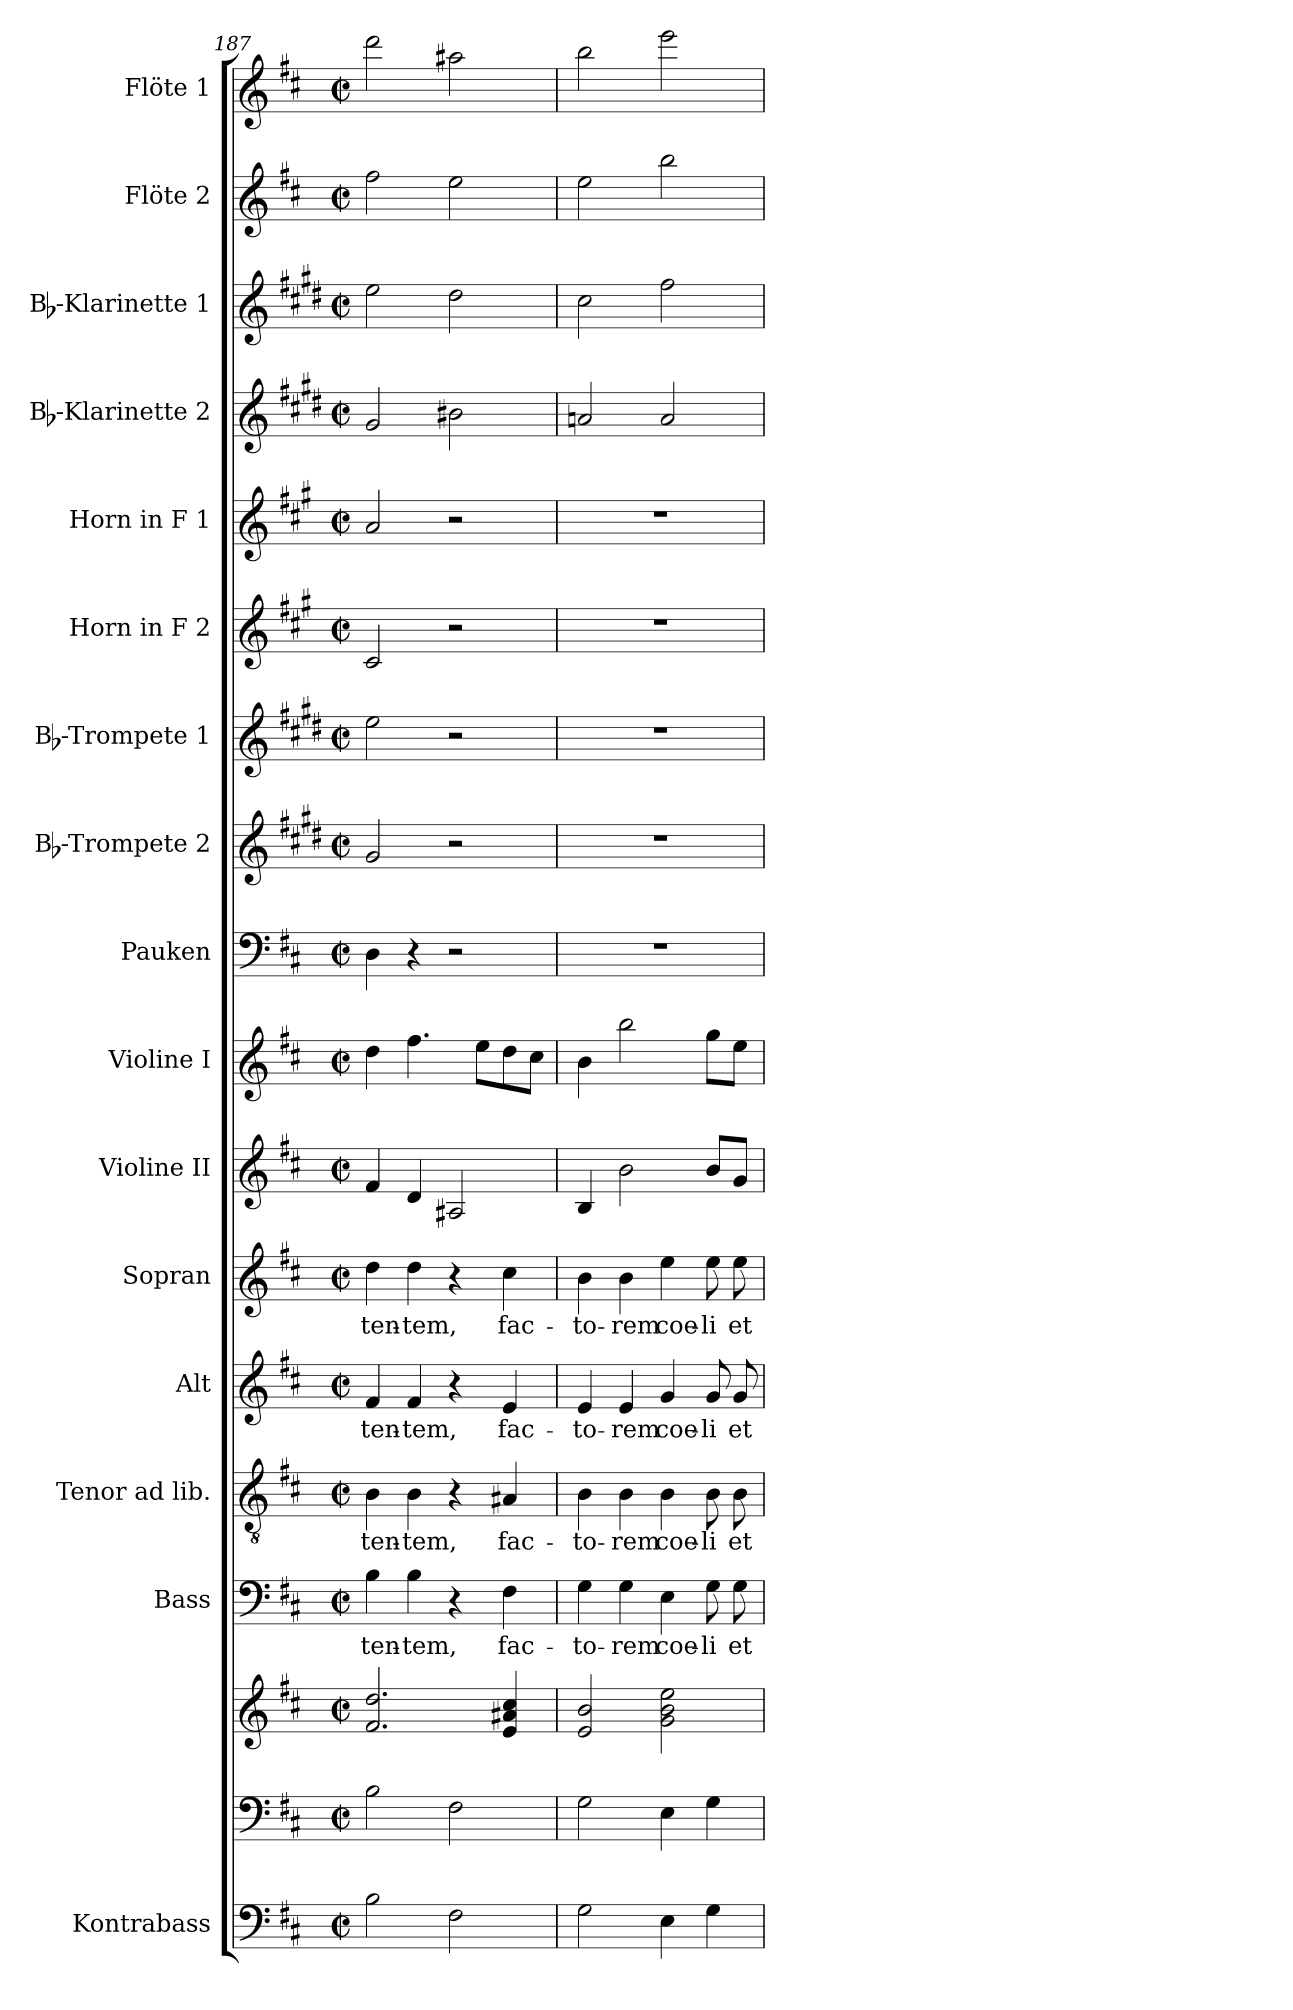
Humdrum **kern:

**kern	**kern	**kern	**kern	**text	**kern	**text	**kern	**text	**kern	**text	**kern	**kern	**kern	**kern	**kern	**kern	**kern	**kern	**kern	**kern	**kern
*part17	*part16	*part16	*part15	*part15	*part14	*part14	*part13	*part13	*part12	*part12	*part11	*part10	*part9	*part8	*part7	*part6	*part5	*part4	*part3	*part2	*part1
*staff18	*staff17	*staff16	*staff15	*staff15	*staff14	*staff14	*staff13	*staff13	*staff12	*staff12	*staff11	*staff10	*staff9	*staff8	*staff7	*staff6	*staff5	*staff4	*staff3	*staff2	*staff1
*I"Kontrabass	*	*	*I"Bass	*	*I"Tenor ad lib.	*	*I"Alt	*	*I"Sopran	*	*I"Violine II	*I"Violine I	*I"Pauken	*I"Bb-Trompete 2	*I"Bb-Trompete 1	*I"Horn in F 2	*I"Horn in F 1	*I"Bb-Klarinette 2	*I"Bb-Klarinette 1	*I"Flöte 2	*I"Flöte 1
*I'Kb.	*	*	*I'B.	*	*I'T.	*	*I'A.	*	*I'S.	*	*I'Vl. II	*I'Vl. I	*I'Pk.	*I'Bb Trp. 2	*I'Bb Trp. 1	*	*	*I'Bb Kl. 2	*I'Bb Kl. 1	*I'Fl. 2	*I'Fl. 1
*clefF4	*clefF4	*clefG2	*clefF4	*	*clefGv2	*	*clefG2	*	*clefG2	*	*clefG2	*clefG2	*clefF4	*clefG2	*clefG2	*clefG2	*clefG2	*clefG2	*clefG2	*clefG2	*clefG2
*ITrd7c12	*	*	*	*	*	*	*	*	*	*	*	*	*	*ITrd1c2	*ITrd1c2	*ITrd4c7	*ITrd4c7	*ITrd1c2	*ITrd1c2	*	*
*k[f#c#]	*k[f#c#]	*k[f#c#]	*k[f#c#]	*	*k[f#c#]	*	*k[f#c#]	*	*k[f#c#]	*	*k[f#c#]	*k[f#c#]	*k[f#c#]	*k[f#c#]	*k[f#c#]	*k[f#c#]	*k[f#c#]	*k[f#c#]	*k[f#c#]	*k[f#c#]	*k[f#c#]
*D:	*D:	*D:	*D:	*	*D:	*	*D:	*	*D:	*	*D:	*D:	*D:	*D:	*D:	*D:	*D:	*D:	*D:	*D:	*D:
*M2/2	*M2/2	*M2/2	*M2/2	*	*M2/2	*	*M2/2	*	*M2/2	*	*M2/2	*M2/2	*M2/2	*M2/2	*M2/2	*M2/2	*M2/2	*M2/2	*M2/2	*M2/2	*M2/2
*met(c|)	*met(c|)	*met(c|)	*met(c|)	*	*met(c|)	*	*met(c|)	*	*met(c|)	*	*met(c|)	*met(c|)	*met(c|)	*met(c|)	*met(c|)	*met(c|)	*met(c|)	*met(c|)	*met(c|)	*met(c|)	*met(c|)
=187	=187	=187	=187	=187	=187	=187	=187	=187	=187	=187	=187	=187	=187	=187	=187	=187	=187	=187	=187	=187	=187
!	!	!	!	!LO:LY:b	!	!LO:LY:b	!	!LO:LY:b	!	!LO:LY:b	!	!	!	!	!	!	!	!	!	!	!
2BB\	2B\	2.f#/ 2.dd/	4B\	-ten-	4B\	-ten-	4f#/	-ten-	4dd\	-ten-	4f#/	4dd\	4D\	2f#/	2dd\	2F#/	2d/	2f#/	2dd\	2ff#\	2ddd\
!	!	!	!	!LO:LY:b	!	!LO:LY:b	!	!LO:LY:b	!	!LO:LY:b	!	!	!	!	!	!	!	!	!	!	!
.	.	.	4B\	-tem,	4B\	-tem,	4f#/	-tem,	4dd\	-tem,	4d/	4.ff#\	4r	.	.	.	.	.	.	.	.
2FF#\	2F#\	.	4r	.	4r	.	4r	.	4r	.	2A#X/	.	2r	2r	2r	2r	2r	2a#X\	2cc#\	2ee\	2aa#X\
.	.	.	.	.	.	.	.	.	.	.	.	8ee\L	.	.	.	.	.	.	.	.	.
!	!	!	!	!LO:LY:b	!	!LO:LY:b	!	!LO:LY:b	!	!LO:LY:b	!	!	!	!	!	!	!	!	!	!	!
.	.	4e/ 4a#X/ 4cc#/	4F#\	fac-	4A#X/	fac-	4e/	fac-	4cc#\	fac-	.	8dd\	.	.	.	.	.	.	.	.	.
.	.	.	.	.	.	.	.	.	.	.	.	8cc#\J	.	.	.	.	.	.	.	.	.
=188	=188	=188	=188	=188	=188	=188	=188	=188	=188	=188	=188	=188	=188	=188	=188	=188	=188	=188	=188	=188	=188
!	!	!	!	!LO:LY:b	!	!LO:LY:b	!	!LO:LY:b	!	!LO:LY:b	!	!	!	!	!	!	!	!	!	!	!
2GG\	2G\	2e/ 2b/	4G\	-to-	4B\	-to-	4e/	-to-	4b\	-to-	4B/	4b\	1r	1r	1r	1r	1r	2gn/	2b\	2ee\	2bb\
!	!	!	!	!LO:LY:b	!	!LO:LY:b	!	!LO:LY:b	!	!LO:LY:b	!	!	!	!	!	!	!	!	!	!	!
.	.	.	4G\	-rem	4B\	-rem	4e/	-rem	4b\	-rem	2b\	2bb\	.	.	.	.	.	.	.	.	.
!	!	!	!	!LO:LY:b	!	!LO:LY:b	!	!LO:LY:b	!	!LO:LY:b	!	!	!	!	!	!	!	!	!	!	!
4EE\	4E\	2g\ 2b\ 2ee\	4E\	coe-	4B\	coe-	4g/	coe-	4ee\	coe-	.	.	.	.	.	.	.	2g/	2ee\	2bb\	2eee\
!	!	!	!	!LO:LY:b	!	!LO:LY:b	!	!LO:LY:b	!	!LO:LY:b	!	!	!	!	!	!	!	!	!	!	!
4GG\	4G\	.	8G\	-li	8B\	-li	8g/	-li	8ee\	-li	8b/L	8gg\L	.	.	.	.	.	.	.	.	.
!	!	!	!	!LO:LY:b	!	!LO:LY:b	!	!LO:LY:b	!	!LO:LY:b	!	!	!	!	!	!	!	!	!	!	!
.	.	.	8G\	et	8B\	et	8g/	et	8ee\	et	8g/J	8ee\J	.	.	.	.	.	.	.	.	.
=	=	=	=	=	=	=	=	=	=	=	=	=	=	=	=	=	=	=	=	=	=
*-	*-	*-	*-	*-	*-	*-	*-	*-	*-	*-	*-	*-	*-	*-	*-	*-	*-	*-	*-	*-	*-
